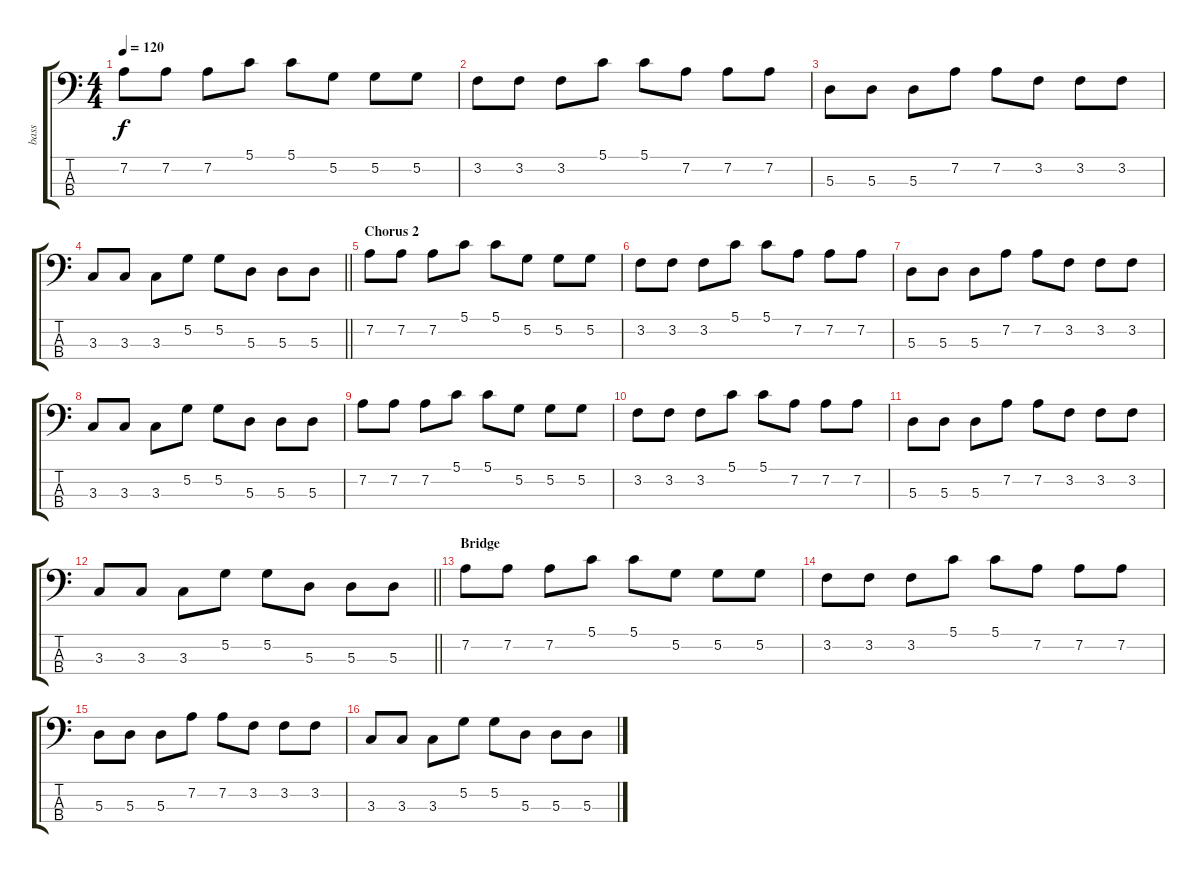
\track ("bass" "bass") {instrument electricbassfinger}
\staff {score tabs}
\tuning (G2 D2 A1 E1) {hide}
\ts (4 4)
\tempo 120
\clef f4
\ks c
7.2.8{dy f} 7.2.8 7.2.8 5.1.8 5.1.8 5.2.8 5.2.8 5.2.8 |
3.2.8 3.2.8 3.2.8 5.1.8 5.1.8 7.2.8 7.2.8 7.2.8 |
5.3.8 5.3.8 5.3.8 7.2.8 7.2.8 3.2.8 3.2.8 3.2.8 |
\barLineRight lightlight
3.3.8 3.3.8 3.3.8 5.2.8 5.2.8 5.3.8 5.3.8 5.3.8 |
\section ("" "Chorus 2")
7.2.8 7.2.8 7.2.8 5.1.8 5.1.8 5.2.8 5.2.8 5.2.8 |
3.2.8 3.2.8 3.2.8 5.1.8 5.1.8 7.2.8 7.2.8 7.2.8 |
5.3.8 5.3.8 5.3.8 7.2.8 7.2.8 3.2.8 3.2.8 3.2.8 |
3.3.8 3.3.8 3.3.8 5.2.8 5.2.8 5.3.8 5.3.8 5.3.8 |
7.2.8 7.2.8 7.2.8 5.1.8 5.1.8 5.2.8 5.2.8 5.2.8 |
3.2.8 3.2.8 3.2.8 5.1.8 5.1.8 7.2.8 7.2.8 7.2.8 |
5.3.8 5.3.8 5.3.8 7.2.8 7.2.8 3.2.8 3.2.8 3.2.8 |
\barLineRight lightlight
3.3.8 3.3.8 3.3.8 5.2.8 5.2.8 5.3.8 5.3.8 5.3.8 |
\section ("" "Bridge")
7.2.8 7.2.8 7.2.8 5.1.8 5.1.8 5.2.8 5.2.8 5.2.8 |
3.2.8 3.2.8 3.2.8 5.1.8 5.1.8 7.2.8 7.2.8 7.2.8 |
5.3.8 5.3.8 5.3.8 7.2.8 7.2.8 3.2.8 3.2.8 3.2.8 |
3.3.8 3.3.8 3.3.8 5.2.8 5.2.8 5.3.8 5.3.8 5.3.8
